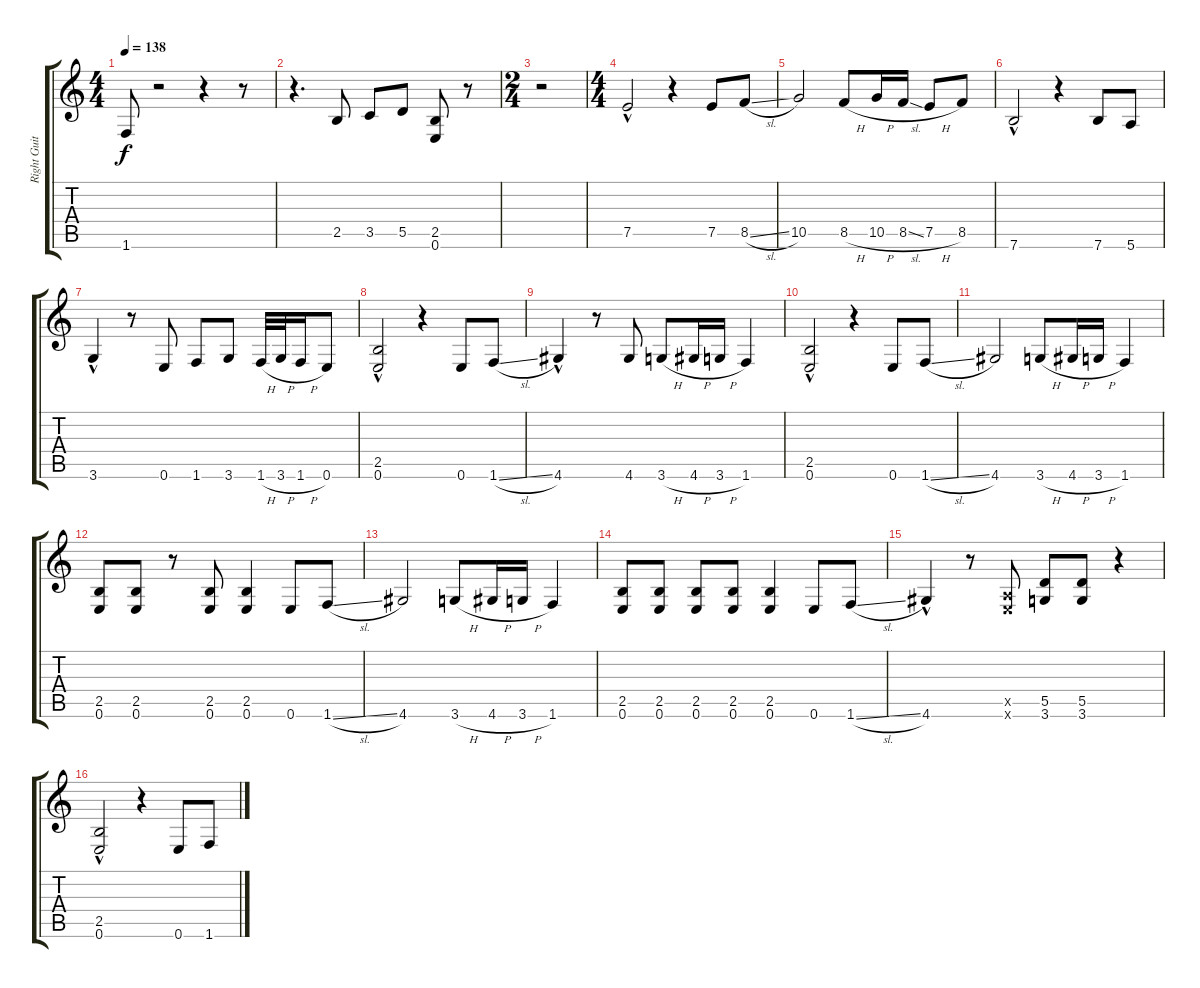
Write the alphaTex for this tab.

\track ("Right Guitar" "Right Guit") {instrument distortionguitar}
\staff {score tabs}
\tuning (E4 B3 G3 D3 A2 E2) {hide}
\ts (4 4)
\tempo 138
\clef g2
\ks c
1.6.8{dy f} r.2 r.4 r.8 |
r.4{d} 2.5.8 3.5.8 5.5.8 (2.5 0.6).8 r.8 |
\ts (2 4)
r.2 |
\ts (4 4)
7.5{hac}.2 r.4 7.5.8 8.5{sl}.8 |
10.5.2 8.5{h}.8 10.5{h}.16 8.5{sl}.16 7.5{h}.8 8.5.8 |
7.6{hac}.2 r.4 7.6.8 5.6.8 |
3.6{hac}.4 r.8 0.6.8 1.6.8 3.6.8 1.6{h}.32 3.6{h}.32 1.6{h}.16 0.6.8 |
(2.5{hac} 0.6{hac}).2 r.4 0.6.8 1.6{sl}.8 |
4.6{hac}.4 r.8 4.6.8 3.6{h}.8 4.6{h}.16 3.6{h}.16 1.6.4 |
(2.5{hac} 0.6{hac}).2 r.4 0.6.8 1.6{sl}.8 |
4.6.2 3.6{h}.8 4.6{h}.16 3.6{h}.16 1.6.4 |
(2.5 0.6).8 (2.5 0.6).8 r.8 (2.5 0.6).8 (2.5 0.6).4 0.6.8 1.6{sl}.8 |
4.6.2 3.6{h}.8 4.6{h}.16 3.6{h}.16 1.6.4 |
(2.5 0.6).8 (2.5 0.6).8 (2.5 0.6).8 (2.5 0.6).8 (2.5 0.6).4 0.6.8 1.6{sl}.8 |
4.6{hac}.4 r.8 (0.5{x} 0.6{x}).8 (5.5 3.6).8 (5.5 3.6).8 r.4 |
(2.5{hac} 0.6{hac}).2 r.4 0.6.8 1.6{sl}.8
